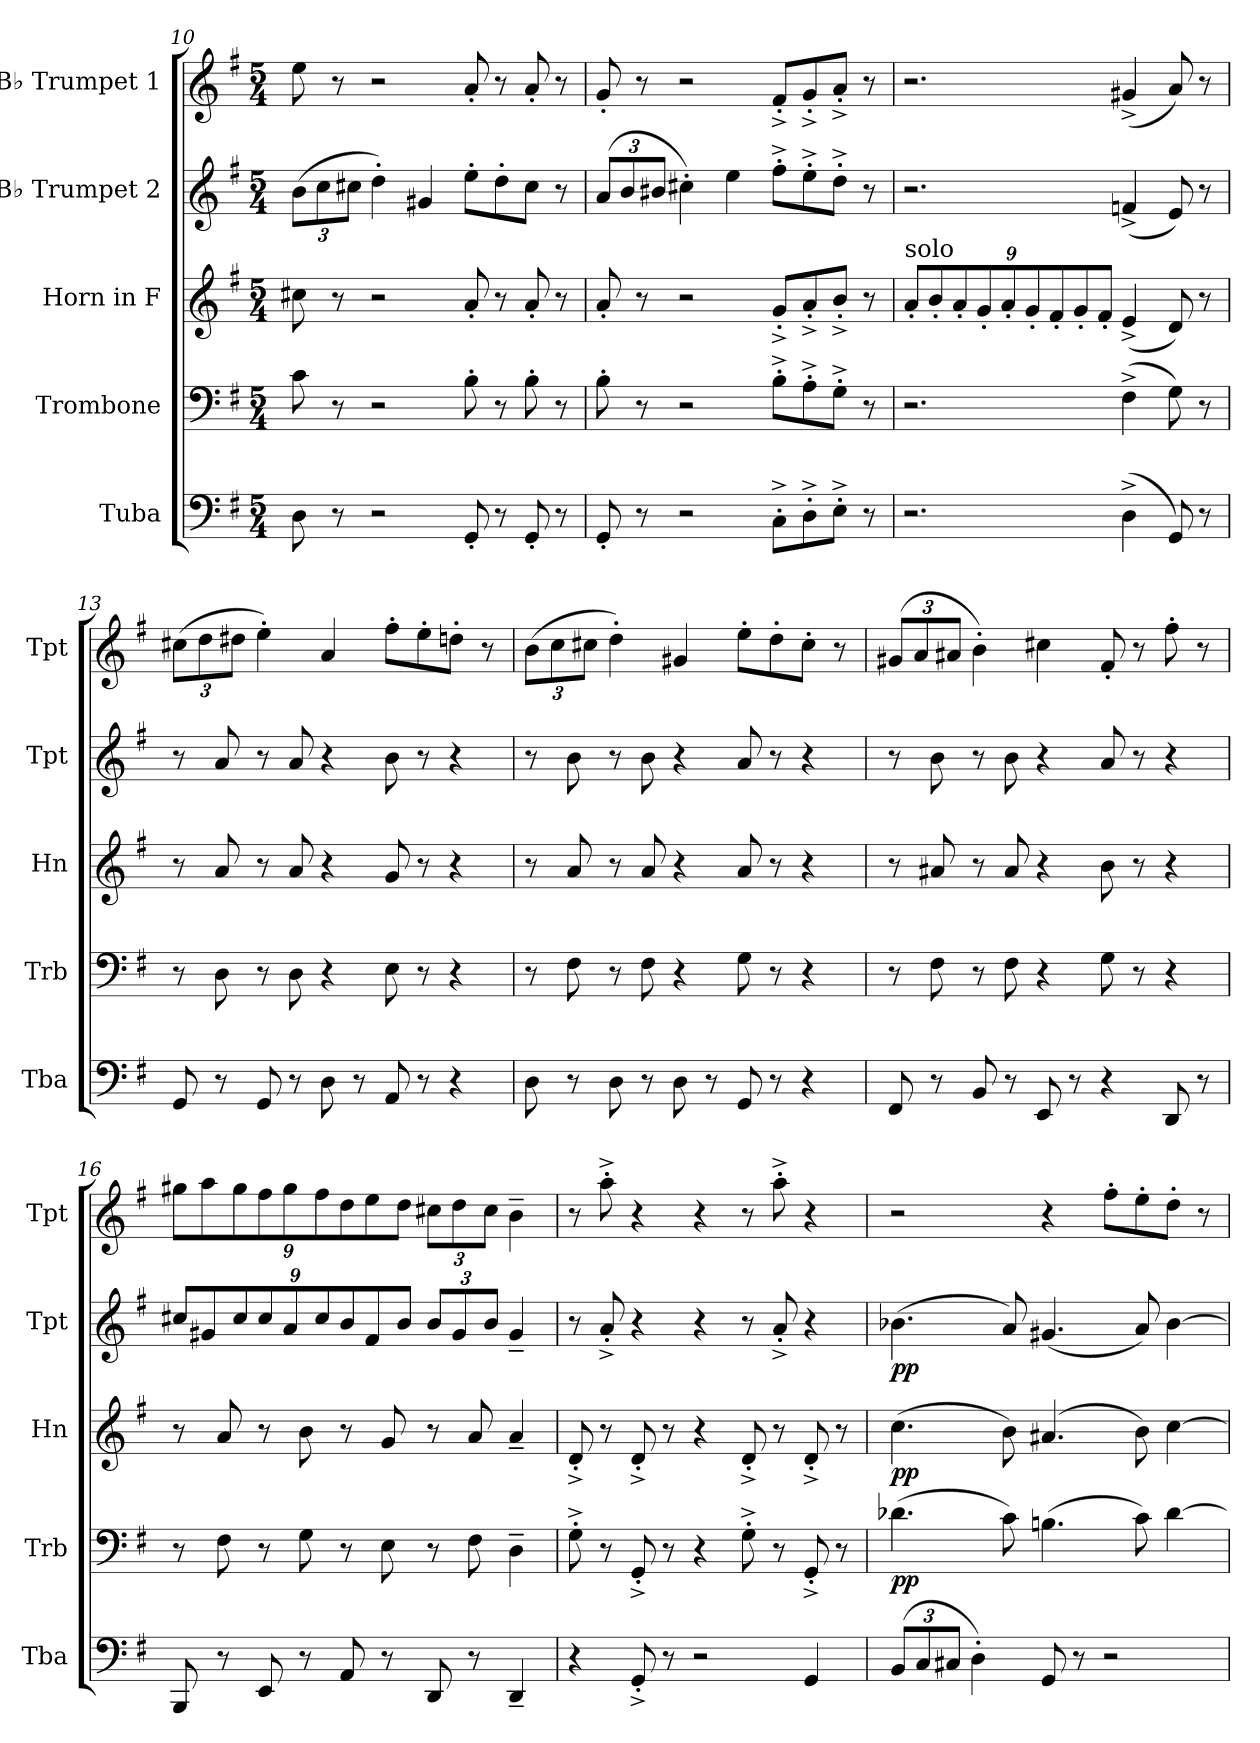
**kern	**kern	**dynam	**kern	**dynam	**kern	**dynam	**kern
*part5	*part4	*part4	*part3	*part3	*part2	*part2	*part1
*staff5	*staff4	*staff4	*staff3	*staff3	*staff2	*staff2	*staff1
*I"Tuba	*I"Trombone	*	*I"Horn in F	*	*I"B♭ Trumpet 2	*	*I"B♭ Trumpet 1
*I'Tba	*I'Trb	*	*I'Hn	*	*I'Tpt	*	*I'Tpt
!!LO:PB:g=z
*clefF4	*clefF4	*	*clefG2	*	*clefG2	*	*clefG2
*	*	*	*ITrd4c7	*	*ITrd1c2	*	*ITrd1c2
*k[f#]	*k[f#]	*	*k[]	*	*k[b-]	*	*k[b-]
*M5/4	*M5/4	*	*M5/4	*	*M5/4	*	*M5/4
*	*	*	*	*	*Xbrackettup	*	*
=10	=10	=10	=10	=10	=10	=10	=10
8D\	8c\	.	8f#X\	.	(12a\L	.	8dd\
.	.	.	.	.	12b-\	.	.
8r	8r	.	8r	.	.	.	8r
.	.	.	.	.	12bn\J	.	.
2r	2r	.	2r	.	4cc'\)	.	2r
.	.	.	.	.	4f#X/	.	.
8GG'/	8B'\	.	8d'/	.	8dd'\L	.	8g'/
8r	8r	.	8r	.	8cc'\	.	8r
8GG'/	8B'\	.	8d'/	.	8b\J	.	8g'/
8r	8r	.	8r	.	8r	.	8r
=11	=11	=11	=11	=11	=11	=11	=11
8GG'/	8B'\	.	8d'/	.	(12g/L	.	8f'/
.	.	.	.	.	12a/	.	.
8r	8r	.	8r	.	.	.	8r
.	.	.	.	.	12a#X/J	.	.
2r	2r	.	2r	.	4bn'\)	.	2r
.	.	.	.	.	4dd\	.	.
8C'^\L	8B'^\L	.	8c'^/L	.	8ee'^\L	.	8e'^/L
8D'^\	8A'^\	.	8d'^/	.	8dd'^\	.	8f'^/
8E'^\J	8G'^\J	.	8e'^/J	.	8cc'^\J	.	8g'^/J
8r	8r	.	8r	.	8r	.	8r
=12	=12	=12	=12	=12	=12	=12	=12
*	*	*	*Xbrackettup	*	*	*	*
!	!	!	!LO:TX:a:t=solo	!	!	!	!
2.r	2.r	.	12d'/L	.	2.r	.	2.r
.	.	.	12e'/	.	.	.	.
.	.	.	12d'/	.	.	.	.
.	.	.	12c'/	.	.	.	.
.	.	.	12d'/	.	.	.	.
.	.	.	12c'/	.	.	.	.
.	.	.	12B'/	.	.	.	.
.	.	.	12c'/	.	.	.	.
.	.	.	12B'/J	.	.	.	.
(4D^\	(4F#^\	.	(4A^/	.	(4e-X^/	.	(4f#X^/
8GG/)	8G\)	.	8G/)	.	8d/)	.	8g/)
8r	8r	.	8r	.	8r	.	8r
!!LO:LB:g=z
=13	=13	=13	=13	=13	=13	=13	=13
*	*	*	*	*	*	*	*Xbrackettup
8GG/	8r	.	8r	.	8r	.	(12bn\L
.	.	.	.	.	.	.	12cc\
8r	8D\	.	8d/	.	8g/	.	.
.	.	.	.	.	.	.	12cc#X\J
8GG/	8r	.	8r	.	8r	.	4dd'\)
8r	8D\	.	8d/	.	8g/	.	.
8D\	4r	.	4r	.	4r	.	4g/
8r	.	.	.	.	.	.	.
8AA/	8E\	.	8c/	.	8a\	.	8ee'\L
8r	8r	.	8r	.	8r	.	8dd'\
4r	4r	.	4r	.	4r	.	8ccn'\J
.	.	.	.	.	.	.	8r
=14	=14	=14	=14	=14	=14	=14	=14
8D\	8r	.	8r	.	8r	.	(12a\L
.	.	.	.	.	.	.	12b-\
8r	8F#\	.	8d/	.	8a\	.	.
.	.	.	.	.	.	.	12bn\J
8D\	8r	.	8r	.	8r	.	4cc'\)
8r	8F#\	.	8d/	.	8a\	.	.
8D\	4r	.	4r	.	4r	.	4f#X/
8r	.	.	.	.	.	.	.
8GG/	8G\	.	8d/	.	8g/	.	8dd'\L
8r	8r	.	8r	.	8r	.	8cc'\
4r	4r	.	4r	.	4r	.	8b'\J
.	.	.	.	.	.	.	8r
=15	=15	=15	=15	=15	=15	=15	=15
8FF#/	8r	.	8r	.	8r	.	(12f#X/L
.	.	.	.	.	.	.	12g/
8r	8F#\	.	8d#X/	.	8a\	.	.
.	.	.	.	.	.	.	12g#X/J
8BB/	8r	.	8r	.	8r	.	4a'\)
8r	8F#\	.	8d#/	.	8a\	.	.
8EE/	4r	.	4r	.	4r	.	4bn\
8r	.	.	.	.	.	.	.
4r	8G\	.	8e\	.	8g/	.	8e'/
.	8r	.	8r	.	8r	.	8r
8DD/	4r	.	4r	.	4r	.	8ee'\
8r	.	.	.	.	.	.	8r
!!LO:PB:g=z
=16	=16	=16	=16	=16	=16	=16	=16
8BBB/	8r	.	8r	.	12bn/L	.	12ff#X\L
.	.	.	.	.	12f#X/	.	12gg\
8r	8F#\	.	8d/	.	.	.	.
.	.	.	.	.	12b/	.	12ff#\
8EE/	8r	.	8r	.	12b/	.	12ee\
.	.	.	.	.	12g/	.	12ff#\
8r	8G\	.	8e\	.	.	.	.
.	.	.	.	.	12b/	.	12ee\
8AA/	8r	.	8r	.	12a/	.	12cc\
.	.	.	.	.	12e/	.	12dd\
8r	8E\	.	8c/	.	.	.	.
.	.	.	.	.	12a/J	.	12cc\J
8DD/	8r	.	8r	.	12a/L	.	12bn\L
.	.	.	.	.	12f#/	.	12cc\
8r	8F#\	.	8d/	.	.	.	.
.	.	.	.	.	12a/J	.	12b\J
4DD~/	4D~\	.	4d~/	.	4f#~/	.	4a~\
=17	=17	=17	=17	=17	=17	=17	=17
4r	8G'^\	.	8G'^/	.	8r	.	8r
.	8r	.	8r	.	8g'^/	.	8gg'^\
8GG^'/	8GG^'/	.	8G^'/	.	4r	.	4r
8r	8r	.	8r	.	.	.	.
2r	4r	.	4r	.	4r	.	4r
.	8G'^\	.	8G'^/	.	8r	.	8r
.	8r	.	8r	.	8g'^/	.	8gg'^\
4GG/	8GG^'/	.	8G^'/	.	4r	.	4r
.	8r	.	8r	.	.	.	.
=18	=18	=18	=18	=18	=18	=18	=18
*Xbrackettup	*	*	*	*	*	*	*
!	!	!LO:DY:b	!	!LO:DY:b	!	!LO:DY:b	!
(12BB/L	(4.d-X\	pp	(4.f\	pp	(4.a-X\	pp	2r
12C/	.	.	.	.	.	.	.
12C#X/J	.	.	.	.	.	.	.
4D'\)	.	.	.	.	.	.	.
.	8c\)	.	8e\)	.	8g/)	.	.
8GG/	(4.Bn\	.	(4.d#X/	.	(4.f#X/	.	4r
8r	.	.	.	.	.	.	.
2r	.	.	.	.	.	.	8ee'\L
.	8c\)	.	8e\)	.	8g/)	.	8dd'\
.	[4d-\	.	[4f\	.	[4a-\	.	8cc'\J
.	.	.	.	.	.	.	8r
=	=	=	=	=	=	=	=
*-	*-	*-	*-	*-	*-	*-	*-
